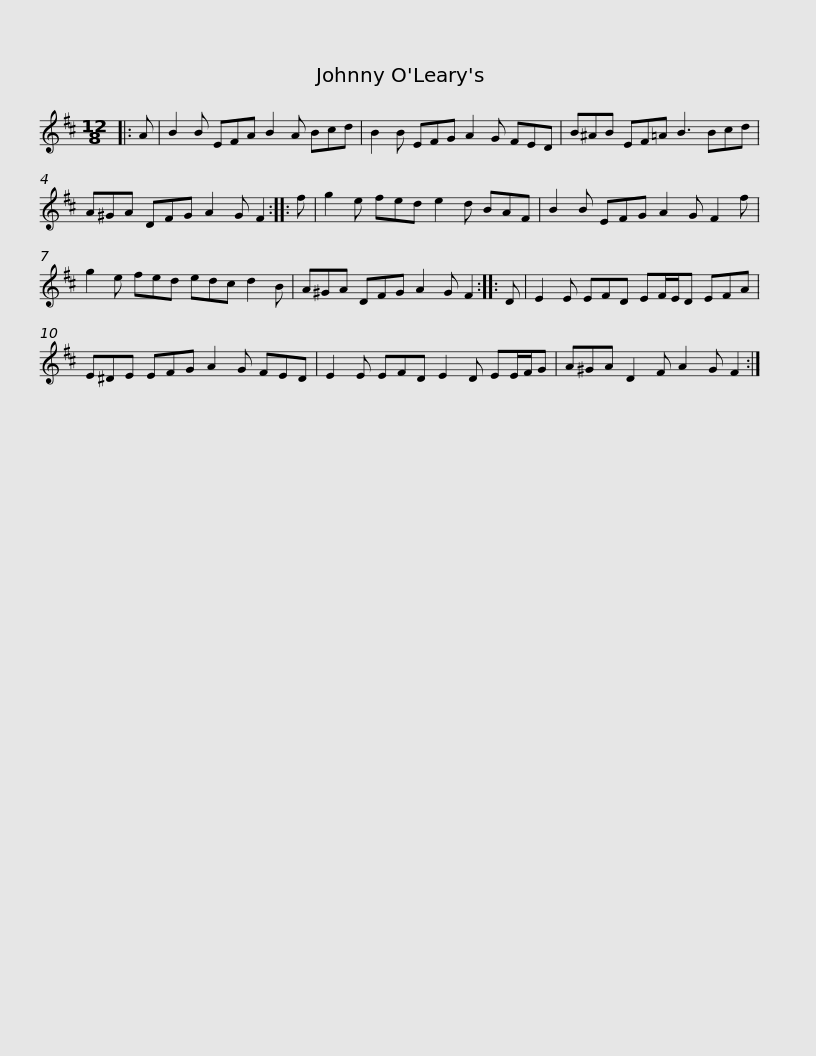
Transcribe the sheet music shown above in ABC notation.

X:1
L:1/8
M:12/8
I:linebreak $
K:D
V:1 treble
V:1
|: A | B2 B EFA B2 A Bcd | B2 B EFG A2 G FED | B^AB EF=A B3 Bcd |$ A^GA DFG A2 G F2 :: %5
 f | g2 e fed e2 d BAF | B2 B EFG A2 G F2 f | g2 e fed edc d2 B |$ A^GA DFG A2 G F2 :: %10
 D | E2 E EFD EF/E/D EFA | E^DE EFG A2 G FED |$ E2 E EFD E2 D EE/F/G | A^GA D2 F A2 G F2 :| %15
